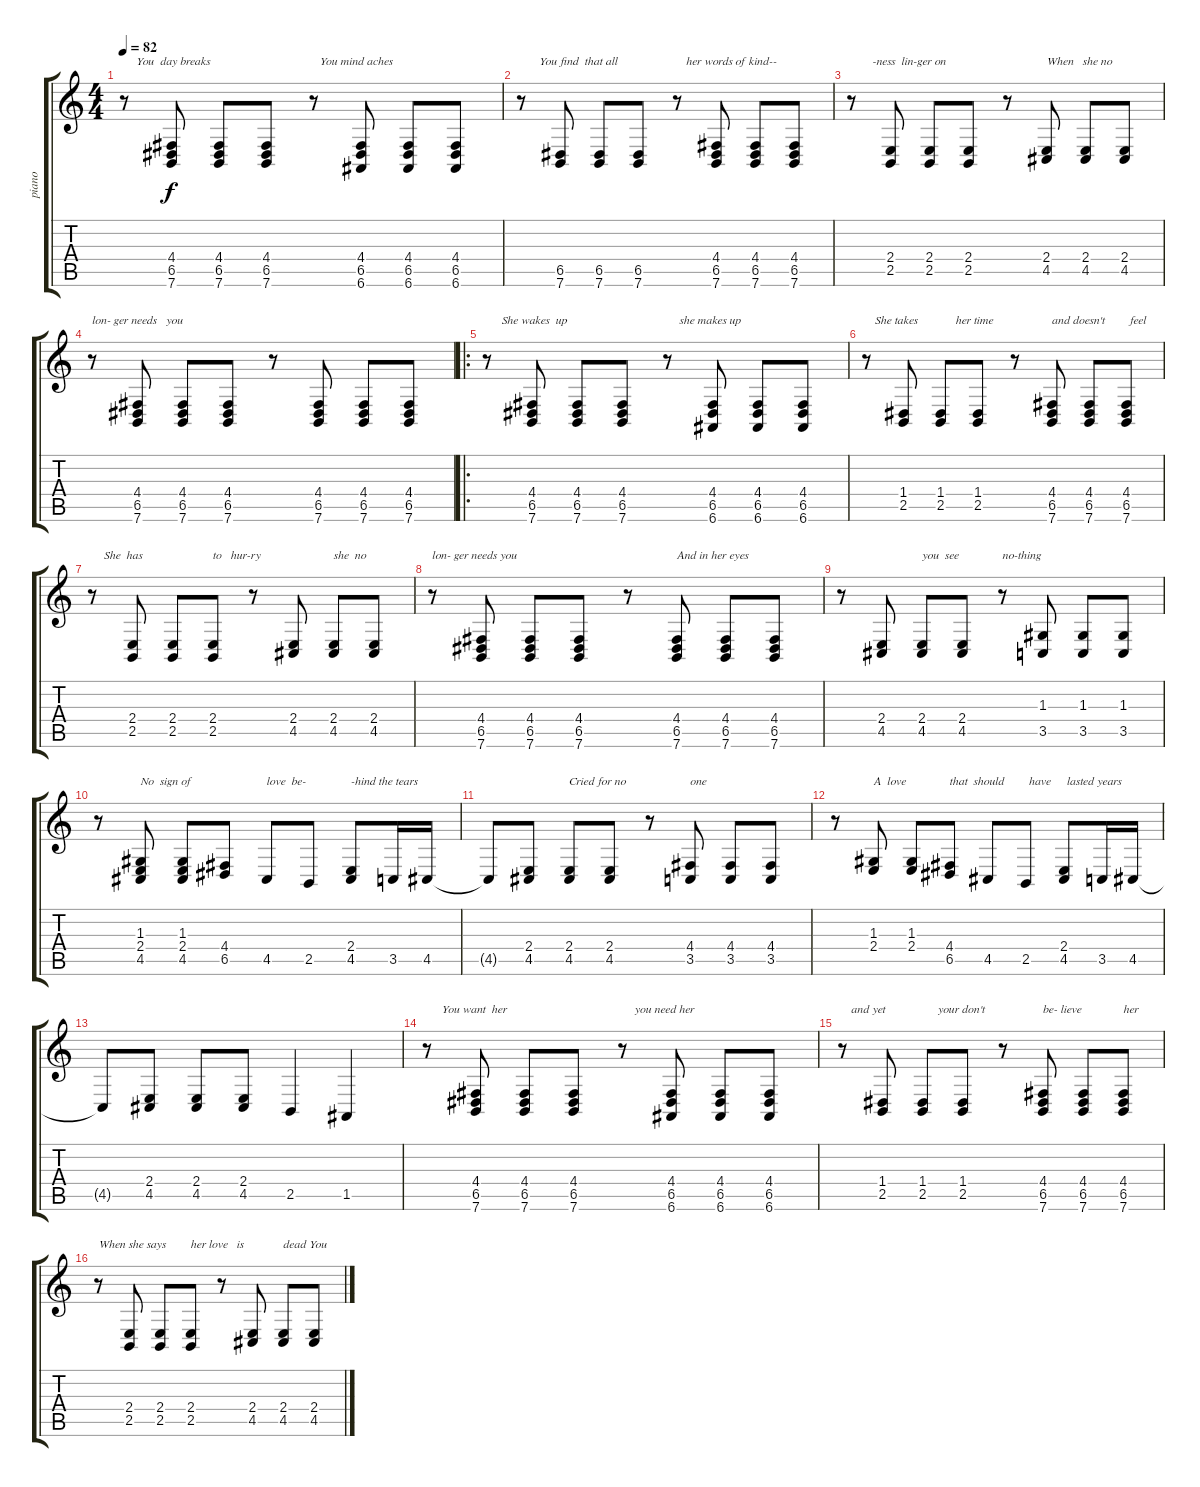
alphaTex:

\track ("piano" "piano") {instrument electricgrandpiano}
\staff {score tabs}
\tuning (E4 B3 G3 D3 A2 E2) {hide}
\ts (4 4)
\tempo 82
\clef g2
\ks c
r.8{txt "    You  day breaks" dy f instrument electricgrandpiano} (4.4 6.5 7.6).8 (4.4 6.5 7.6).8 (4.4 6.5 7.6).8 r.8{txt "  You mind aches"} (4.4 6.5 6.6).8 (4.4 6.5 6.6).8 (4.4 6.5 6.6).8 |
r.8{txt "      You find  that all"} (6.5 7.6).8 (6.5 7.6).8 (6.5 7.6).8 r.8{txt "   her words of kind--"} (4.4 6.5 7.6).8 (4.4 6.5 7.6).8 (4.4 6.5 7.6).8 |
r.8{txt "       -ness  lin-ger on"} (2.4 2.5).8 (2.4 2.5).8 (2.4 2.5).8 r.8 (2.4 4.5).8{txt "When   she no"} (2.4 4.5).8 (2.4 4.5).8 |
r.8{txt "lon- ger needs   you"} (4.4 6.5 7.6).8 (4.4 6.5 7.6).8 (4.4 6.5 7.6).8 r.8 (4.4 6.5 7.6).8 (4.4 6.5 7.6).8 (4.4 6.5 7.6).8 |
\ro
r.8{txt "     She wakes  up"} (4.4 6.5 7.6).8 (4.4 6.5 7.6).8 (4.4 6.5 7.6).8 r.8{txt "    she makes up"} (4.4 6.5 6.6).8 (4.4 6.5 6.6).8 (4.4 6.5 6.6).8 |
r.8{txt "   She takes"} (1.4 2.5).8 (1.4 2.5).8{txt "     her time"} (1.4 2.5).8 r.8 (4.4 6.5 7.6).8{txt "and doesn't"} (4.4 6.5 7.6).8 (4.4 6.5 7.6).8{txt " feel"} |
r.8{txt "    She  has"} (2.4 2.5).8 (2.4 2.5).8 (2.4 2.5).8{txt "to   hur-ry"} r.8 (2.4 4.5).8 (2.4 4.5).8{txt "she  no"} (2.4 4.5).8 |
r.8{txt "lon- ger needs you"} (4.4 6.5 7.6).8 (4.4 6.5 7.6).8 (4.4 6.5 7.6).8 r.8 (4.4 6.5 7.6).8{txt "And in her eyes"} (4.4 6.5 7.6).8 (4.4 6.5 7.6).8 |
r.8 (2.4 4.5).8 (2.4 4.5).8{txt "you  see"} (2.4 4.5).8 r.8{txt "no-thing"} (1.3 3.5).8 (1.3 3.5).8 (1.3 3.5).8 |
r.8 (1.3 2.4 4.5).8{txt "No  sign of"} (1.3 2.4 4.5).8 (4.4 6.5).8 4.5.8{txt "love  be-"} 2.5.8 (2.4 4.5).8{txt "-hind the tears"} 3.5.16 4.5.16 |
4.5{t}.8 (2.4 4.5).8 (2.4 4.5).8{txt "Cried for no"} (2.4 4.5).8 r.8 (4.4 3.5).8{txt "one"} (4.4 3.5).8 (4.4 3.5).8 |
r.8 (1.3 2.4).8{txt "A  love"} (1.3 2.4).8 (4.4 6.5).8{txt "that  should"} 4.5.8 2.5.8{txt " have"} (2.4 4.5).8{txt " lasted years"} 3.5.16 4.5.16 |
4.5{t}.8 (2.4 4.5).8 (2.4 4.5).8 (2.4 4.5).8 2.5.4 1.5.4 |
r.8{txt "     You want  her"} (4.4 6.5 7.6).8 (4.4 6.5 7.6).8 (4.4 6.5 7.6).8 r.8{txt "    you need her"} (4.4 6.5 6.6).8 (4.4 6.5 6.6).8 (4.4 6.5 6.6).8 |
r.8{txt "   and yet"} (1.4 2.5).8 (1.4 2.5).8{txt "     your don't"} (1.4 2.5).8 r.8 (4.4 6.5 7.6).8{txt "be- lieve"} (4.4 6.5 7.6).8 (4.4 6.5 7.6).8{txt "her"} |
r.8{txt "When she says"} (2.4 2.5).8 (2.4 2.5).8 (2.4 2.5).8{txt "her love"} r.8{txt "     is"} (2.4 4.5).8 (2.4 4.5).8{txt "dead You"} (2.4 4.5).8
